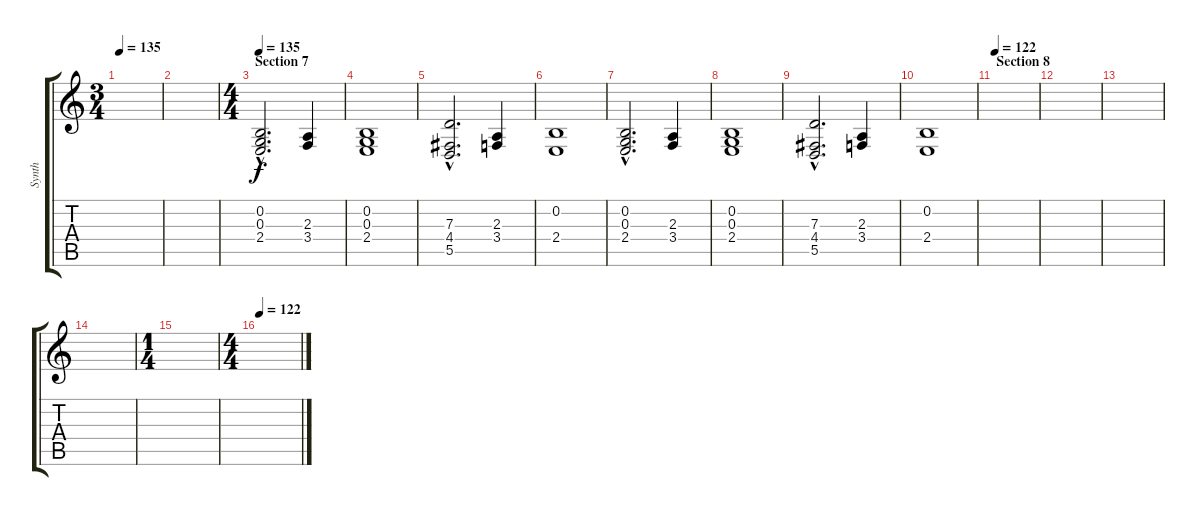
\track ("Synth" "Synth") {instrument tremolostrings}
\staff {score tabs}
\tuning (E4 B3 G3 D3 A2 E2) {hide}
\ts (3 4)
\tempo 135
\clef g2
\ks c
|
|
\ts (4 4)
\section ("" "Section 7")
\tempo 135
(0.2{hac} 0.3{hac} 2.4{hac}).2{d volume 9 instrument pad7halo} (2.3 3.4).4 |
(0.2 0.3 2.4).1 |
(7.3{hac} 4.4{hac} 5.5{hac}).2{d} (2.3 3.4).4 |
(0.2 2.4).1 |
(0.2{hac} 0.3{hac} 2.4{hac}).2{d} (2.3 3.4).4 |
(0.2 0.3 2.4).1 |
(7.3{hac} 4.4{hac} 5.5{hac}).2{d} (2.3 3.4).4 |
(0.2 2.4).1 |
\section ("" "Section 8")
\tempo 122
|
|
|
|
\ts (1 4)
|
\ts (4 4)
\tempo 122
